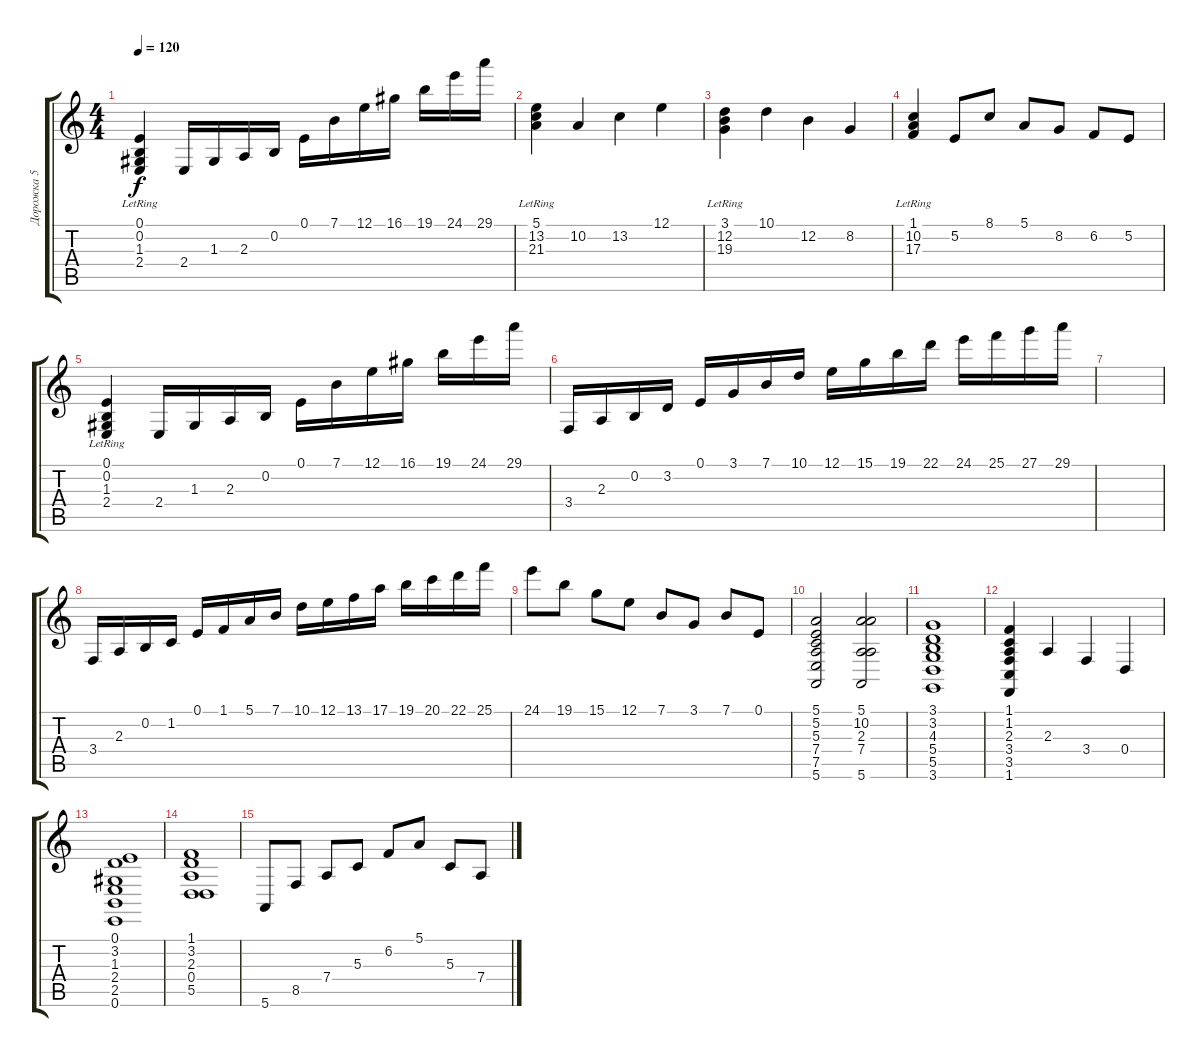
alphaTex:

\track ("Дорожка 5" "Дорожка 5") {instrument electricgrandpiano}
\staff {score tabs}
\tuning (E4 B3 G3 D3 A2 E2) {hide}
\ts (4 4)
\tempo 120
\clef g2
\ks c
(0.1{lr} 0.2 1.3 2.4).4{dy f} 2.4.16 1.3.16 2.3.16 0.2.16 0.1.16 7.1.16 12.1.16 16.1.16 19.1.16 24.1.16 29.1.16 |
(5.1 13.2{lr} 21.3).4 10.2.4 13.2.4 12.1.4 |
(3.1 12.2 19.3{lr}).4 10.1.4 12.2.4 8.2.4 |
(1.1 10.2{lr} 17.3).4 5.2.8 8.1.8 5.1.8 8.2.8 6.2.8 5.2.8 |
(0.1{lr} 0.2 1.3 2.4).4 2.4.16 1.3.16 2.3.16 0.2.16 0.1.16 7.1.16 12.1.16 16.1.16 19.1.16 24.1.16 29.1.16 |
3.4.16 2.3.16 0.2.16 3.2.16 0.1.16 3.1.16 7.1.16 10.1.16 12.1.16 15.1.16 19.1.16 22.1.16 24.1.16 25.1.16 27.1.16 29.1.16 |
|
3.4.16 2.3.16 0.2.16 1.2.16 0.1.16 1.1.16 5.1.16 7.1.16 10.1.16 12.1.16 13.1.16 17.1.16 19.1.16 20.1.16 22.1.16 25.1.16 |
24.1.8 19.1.8 15.1.8 12.1.8 7.1.8 3.1.8 7.1.8 0.1.8 |
(5.1 5.2 5.3 7.4 7.5 5.6).2 (5.1 10.2 2.3 7.4 5.6).2 |
(3.1 3.2 4.3 5.4 5.5 3.6).1 |
(1.1 1.2 2.3 3.4 3.5 1.6).4 2.3.4 3.4.4 0.4.4 |
(0.1 3.2 1.3 2.4 2.5 0.6).1 |
(1.1 3.2 2.3 0.4 5.5).1 |
5.6.8 8.5.8 7.4.8 5.3.8 6.2.8 5.1.8 5.3.8 7.4.8
